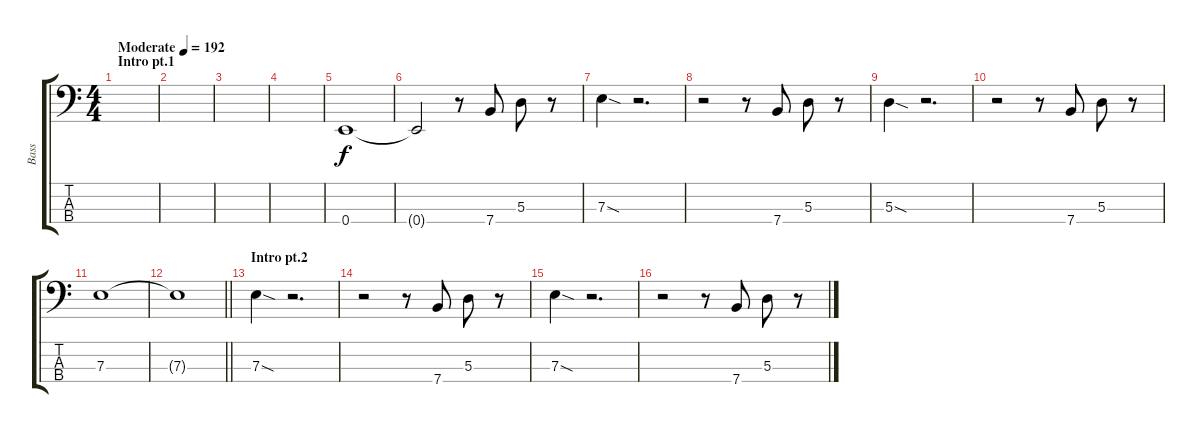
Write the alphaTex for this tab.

\track ("Bass" "Bass") {instrument slapbass2}
\staff {score tabs}
\tuning (G2 D2 A1 E1) {hide}
\ts (4 4)
\section ("" "Intro pt.1")
\tempo (192 "Moderate")
\clef f4
\ks c
|
|
|
|
0.4.1 |
0.4{t}.2 r.8 7.4.8 5.3.8 r.8 |
7.3{sod}.4 r.2{d} |
r.2 r.8 7.4.8 5.3.8 r.8 |
5.3{sod}.4 r.2{d} |
r.2 r.8 7.4.8 5.3.8 r.8 |
7.3.1 |
\barLineRight lightlight
7.3{t}.1 |
\section ("" "Intro pt.2")
7.3{sod}.4 r.2{d} |
r.2 r.8 7.4.8 5.3.8 r.8 |
7.3{sod}.4 r.2{d} |
r.2 r.8 7.4.8 5.3.8 r.8
